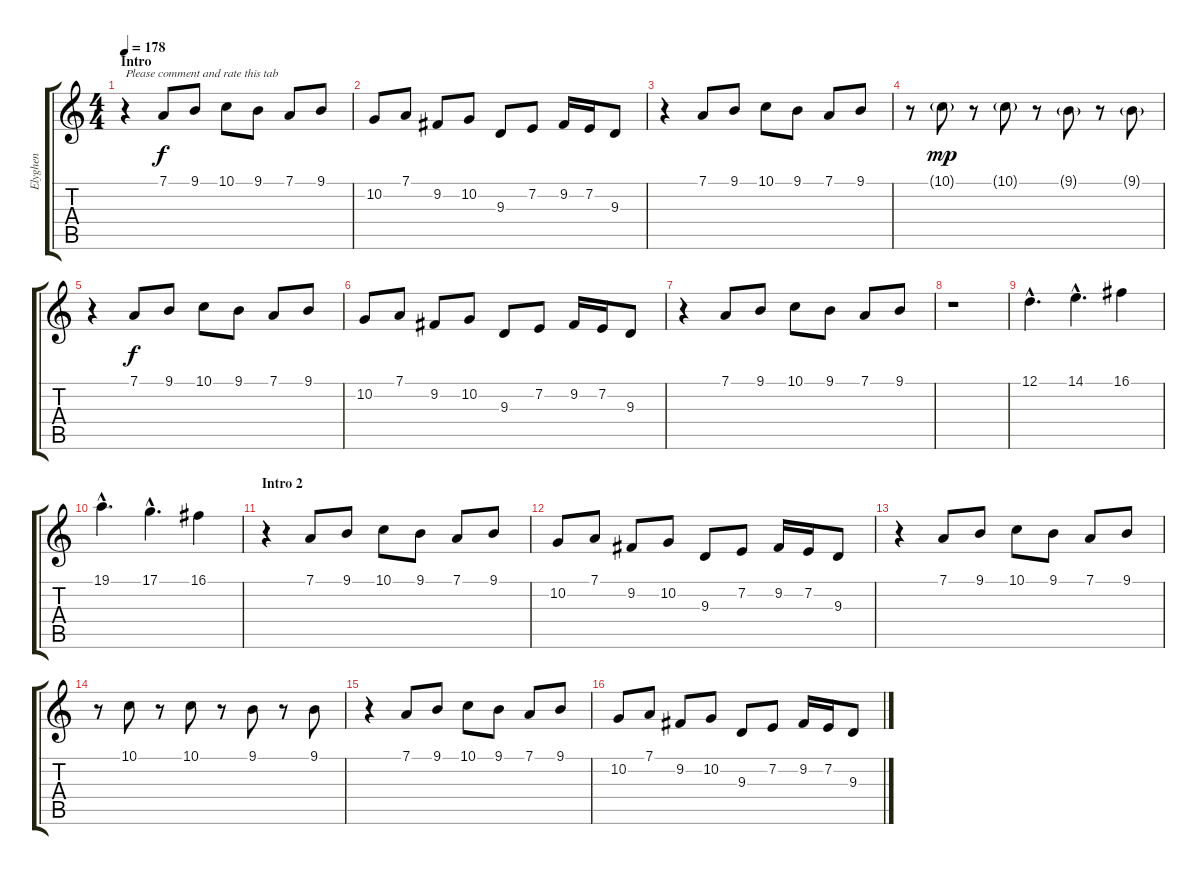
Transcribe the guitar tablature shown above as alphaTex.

\track ("Elyghen" "Elyghen") {instrument violin}
\staff {score tabs}
\tuning (D4 A3 F3 C3 G2 D2) {hide}
\ts (4 4)
\section ("" "Intro")
\tempo 178
\clef g2
\ks c
r.4{txt "Please comment and rate this tab" dy f volume 9 instrument violin} 7.1.8{volume 11} 9.1.8 10.1.8 9.1.8 7.1.8 9.1.8 |
10.2.8 7.1.8 9.2.8 10.2.8 9.3.8 7.2.8 9.2.16 7.2.16 9.3.8 |
r.4 7.1.8 9.1.8 10.1.8 9.1.8 7.1.8 9.1.8 |
r.8 10.1{g}.8{dy mp} r.8 10.1{g}.8 r.8 9.1{g}.8 r.8 9.1{g}.8 |
r.4 7.1.8{dy f} 9.1.8 10.1.8 9.1.8 7.1.8 9.1.8 |
10.2.8 7.1.8 9.2.8 10.2.8 9.3.8 7.2.8 9.2.16 7.2.16 9.3.8 |
r.4 7.1.8 9.1.8 10.1.8 9.1.8 7.1.8 9.1.8 |
r.1 |
12.1{hac}.4{d volume 9} 14.1{hac}.4{d} 16.1.4 |
19.1{hac}.4{d} 17.1{hac}.4{d} 16.1.4 |
\section ("" "Intro 2")
r.4{volume 8} 7.1.8 9.1.8 10.1.8 9.1.8 7.1.8 9.1.8 |
10.2.8 7.1.8 9.2.8 10.2.8 9.3.8 7.2.8 9.2.16 7.2.16 9.3.8 |
r.4 7.1.8 9.1.8 10.1.8 9.1.8 7.1.8 9.1.8 |
r.8 10.1.8 r.8 10.1.8 r.8 9.1.8 r.8 9.1.8 |
r.4{volume 8} 7.1.8 9.1.8 10.1.8 9.1.8 7.1.8 9.1.8 |
10.2.8 7.1.8 9.2.8 10.2.8 9.3.8 7.2.8 9.2.16 7.2.16 9.3.8
